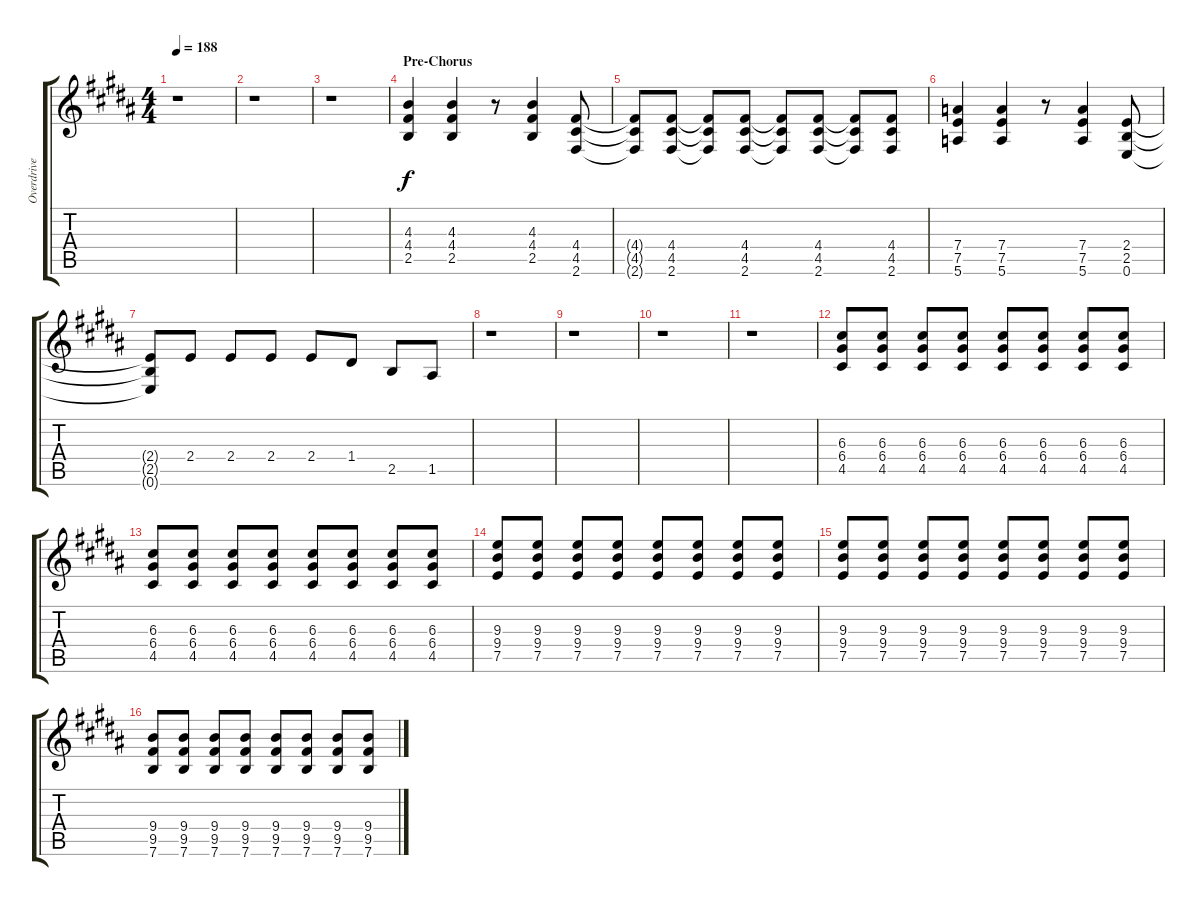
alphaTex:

\track ("Overdrive" "Overdrive") {instrument overdrivenguitar}
\staff {score tabs}
\tuning (E4 B3 G3 D3 A2 E2) {hide}
\ts (4 4)
\tempo 188
\clef g2
\ks b
r.1{dy f} |
r.1 |
r.1 |
\section ("" "Pre-Chorus")
(4.3 4.4 2.5).4 (4.3 4.4 2.5).4 r.8 (4.3 4.4 2.5).4 (4.4 4.5 2.6).8 |
(4.4{t} 4.5{t} 2.6{t}).8 (4.4 4.5 2.6).8 (4.4{t} 4.5{t} 2.6{t}).8 (4.4 4.5 2.6).8 (4.4{t} 4.5{t} 2.6{t}).8 (4.4 4.5 2.6).8 (4.4{t} 4.5{t} 2.6{t}).8 (4.4 4.5 2.6).8 |
(7.4 7.5 5.6).4 (7.4 7.5 5.6).4 r.8 (7.4 7.5 5.6).4 (2.4 2.5 0.6).8 |
(2.4{t} 2.5{t} 0.6{t}).8 2.4.8 2.4.8 2.4.8 2.4.8 1.4.8 2.5.8 1.5.8 |
r.1 |
r.1 |
r.1 |
r.1 |
(6.3 6.4 4.5).8 (6.3 6.4 4.5).8 (6.3 6.4 4.5).8 (6.3 6.4 4.5).8 (6.3 6.4 4.5).8 (6.3 6.4 4.5).8 (6.3 6.4 4.5).8 (6.3 6.4 4.5).8 |
(6.3 6.4 4.5).8 (6.3 6.4 4.5).8 (6.3 6.4 4.5).8 (6.3 6.4 4.5).8 (6.3 6.4 4.5).8 (6.3 6.4 4.5).8 (6.3 6.4 4.5).8 (6.3 6.4 4.5).8 |
(9.3 9.4 7.5).8 (9.3 9.4 7.5).8 (9.3 9.4 7.5).8 (9.3 9.4 7.5).8 (9.3 9.4 7.5).8 (9.3 9.4 7.5).8 (9.3 9.4 7.5).8 (9.3 9.4 7.5).8 |
(9.3 9.4 7.5).8 (9.3 9.4 7.5).8 (9.3 9.4 7.5).8 (9.3 9.4 7.5).8 (9.3 9.4 7.5).8 (9.3 9.4 7.5).8 (9.3 9.4 7.5).8 (9.3 9.4 7.5).8 |
(9.4 9.5 7.6).8 (9.4 9.5 7.6).8 (9.4 9.5 7.6).8 (9.4 9.5 7.6).8 (9.4 9.5 7.6).8 (9.4 9.5 7.6).8 (9.4 9.5 7.6).8 (9.4 9.5 7.6).8
